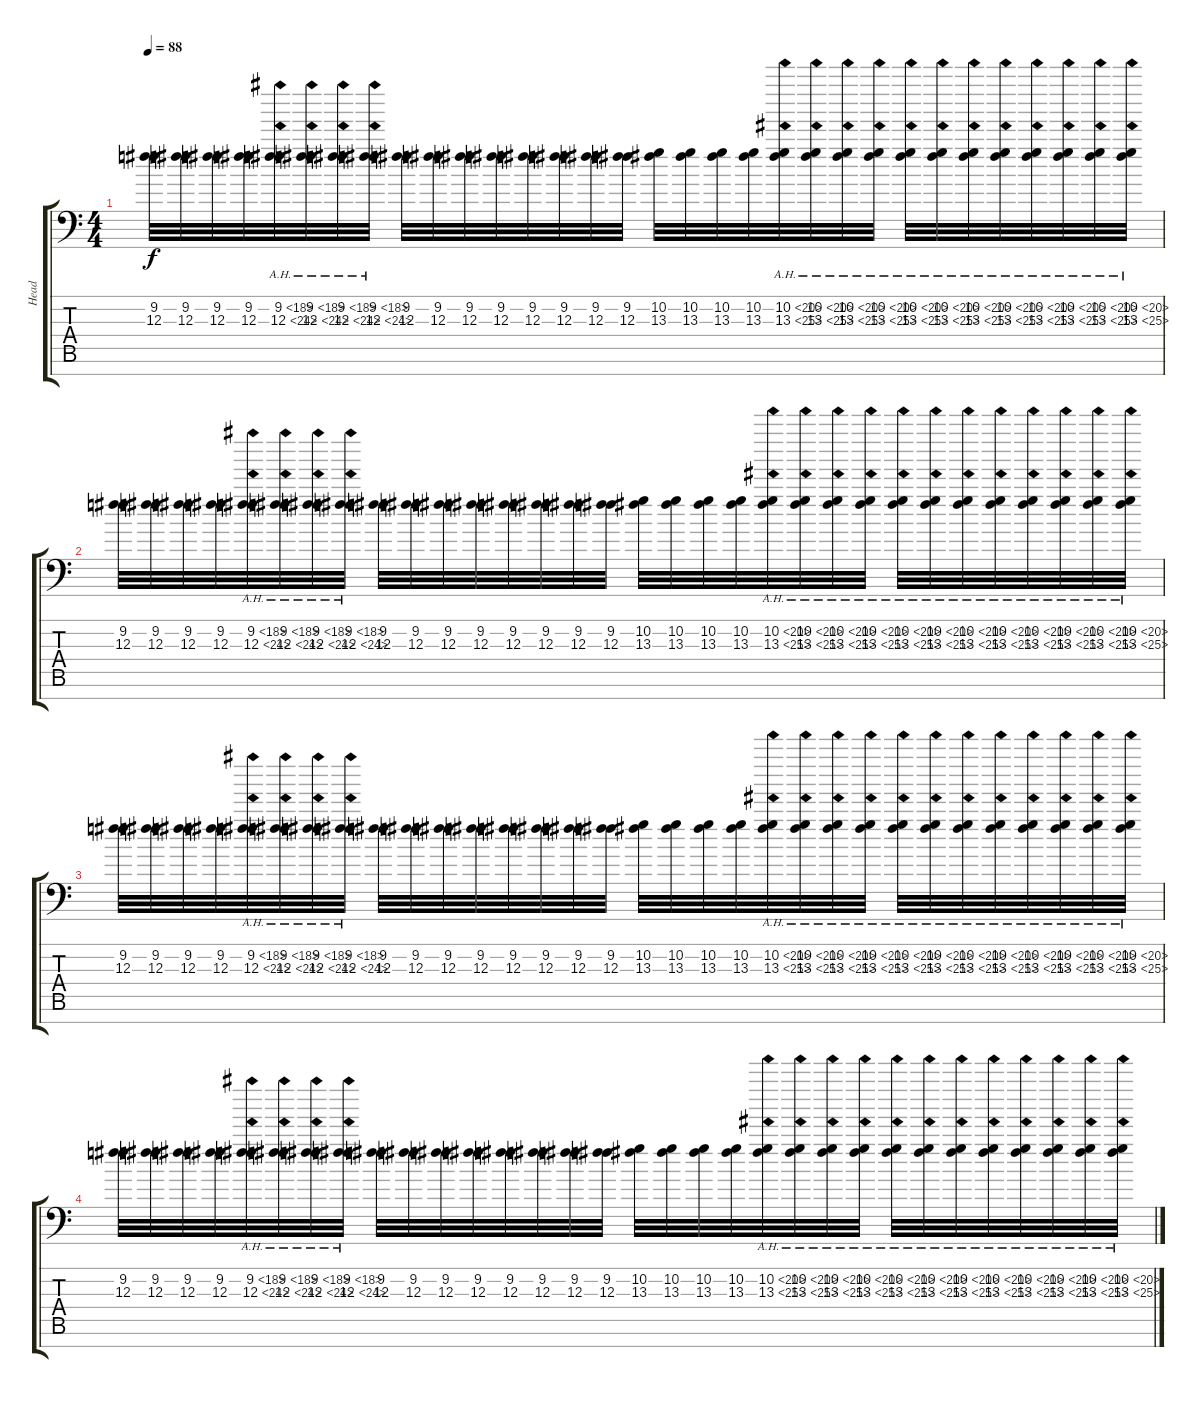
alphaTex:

\track ("Head" "Head") {instrument distortionguitar}
\staff {score tabs}
\tuning (D4 A3 F3 C3 G2 D2 A1) {hide}
\ts (4 4)
\tempo 88
\clef f4
\ks c
(9.2 12.3).32{dy f} (9.2 12.3).32 (9.2 12.3).32 (9.2 12.3).32 (9.2{ah 9} 12.3{ah 12}).32 (9.2{ah 9} 12.3{ah 12}).32 (9.2{ah 9} 12.3{ah 12}).32 (9.2{ah 9} 12.3{ah 12}).32 (9.2 12.3).32 (9.2 12.3).32 (9.2 12.3).32 (9.2 12.3).32 (9.2 12.3).32 (9.2 12.3).32 (9.2 12.3).32 (9.2 12.3).32 (10.2 13.3).32 (10.2 13.3).32 (10.2 13.3).32 (10.2 13.3).32 (10.2{ah 10} 13.3{ah 12}).32 (10.2{ah 10} 13.3{ah 12}).32 (10.2{ah 10} 13.3{ah 12}).32 (10.2{ah 10} 13.3{ah 12}).32 (10.2{ah 10} 13.3{ah 12}).32 (10.2{ah 10} 13.3{ah 12}).32 (10.2{ah 10} 13.3{ah 12}).32 (10.2{ah 10} 13.3{ah 12}).32 (10.2{ah 10} 13.3{ah 12}).32 (10.2{ah 10} 13.3{ah 12}).32 (10.2{ah 10} 13.3{ah 12}).32 (10.2{ah 10} 13.3{ah 12}).32 |
(9.2 12.3).32 (9.2 12.3).32 (9.2 12.3).32 (9.2 12.3).32 (9.2{ah 9} 12.3{ah 12}).32 (9.2{ah 9} 12.3{ah 12}).32 (9.2{ah 9} 12.3{ah 12}).32 (9.2{ah 9} 12.3{ah 12}).32 (9.2 12.3).32 (9.2 12.3).32 (9.2 12.3).32 (9.2 12.3).32 (9.2 12.3).32 (9.2 12.3).32 (9.2 12.3).32 (9.2 12.3).32 (10.2 13.3).32 (10.2 13.3).32 (10.2 13.3).32 (10.2 13.3).32 (10.2{ah 10} 13.3{ah 12}).32 (10.2{ah 10} 13.3{ah 12}).32 (10.2{ah 10} 13.3{ah 12}).32 (10.2{ah 10} 13.3{ah 12}).32 (10.2{ah 10} 13.3{ah 12}).32 (10.2{ah 10} 13.3{ah 12}).32 (10.2{ah 10} 13.3{ah 12}).32 (10.2{ah 10} 13.3{ah 12}).32 (10.2{ah 10} 13.3{ah 12}).32 (10.2{ah 10} 13.3{ah 12}).32 (10.2{ah 10} 13.3{ah 12}).32 (10.2{ah 10} 13.3{ah 12}).32 |
(9.2 12.3).32 (9.2 12.3).32 (9.2 12.3).32 (9.2 12.3).32 (9.2{ah 9} 12.3{ah 12}).32 (9.2{ah 9} 12.3{ah 12}).32 (9.2{ah 9} 12.3{ah 12}).32 (9.2{ah 9} 12.3{ah 12}).32 (9.2 12.3).32 (9.2 12.3).32 (9.2 12.3).32 (9.2 12.3).32 (9.2 12.3).32 (9.2 12.3).32 (9.2 12.3).32 (9.2 12.3).32 (10.2 13.3).32 (10.2 13.3).32 (10.2 13.3).32 (10.2 13.3).32 (10.2{ah 10} 13.3{ah 12}).32 (10.2{ah 10} 13.3{ah 12}).32 (10.2{ah 10} 13.3{ah 12}).32 (10.2{ah 10} 13.3{ah 12}).32 (10.2{ah 10} 13.3{ah 12}).32 (10.2{ah 10} 13.3{ah 12}).32 (10.2{ah 10} 13.3{ah 12}).32 (10.2{ah 10} 13.3{ah 12}).32 (10.2{ah 10} 13.3{ah 12}).32 (10.2{ah 10} 13.3{ah 12}).32 (10.2{ah 10} 13.3{ah 12}).32 (10.2{ah 10} 13.3{ah 12}).32 |
(9.2 12.3).32 (9.2 12.3).32 (9.2 12.3).32 (9.2 12.3).32 (9.2{ah 9} 12.3{ah 12}).32 (9.2{ah 9} 12.3{ah 12}).32 (9.2{ah 9} 12.3{ah 12}).32 (9.2{ah 9} 12.3{ah 12}).32 (9.2 12.3).32 (9.2 12.3).32 (9.2 12.3).32 (9.2 12.3).32 (9.2 12.3).32 (9.2 12.3).32 (9.2 12.3).32 (9.2 12.3).32 (10.2 13.3).32 (10.2 13.3).32 (10.2 13.3).32 (10.2 13.3).32 (10.2{ah 10} 13.3{ah 12}).32 (10.2{ah 10} 13.3{ah 12}).32 (10.2{ah 10} 13.3{ah 12}).32 (10.2{ah 10} 13.3{ah 12}).32 (10.2{ah 10} 13.3{ah 12}).32 (10.2{ah 10} 13.3{ah 12}).32 (10.2{ah 10} 13.3{ah 12}).32 (10.2{ah 10} 13.3{ah 12}).32 (10.2{ah 10} 13.3{ah 12}).32 (10.2{ah 10} 13.3{ah 12}).32 (10.2{ah 10} 13.3{ah 12}).32 (10.2{ah 10} 13.3{ah 12}).32
